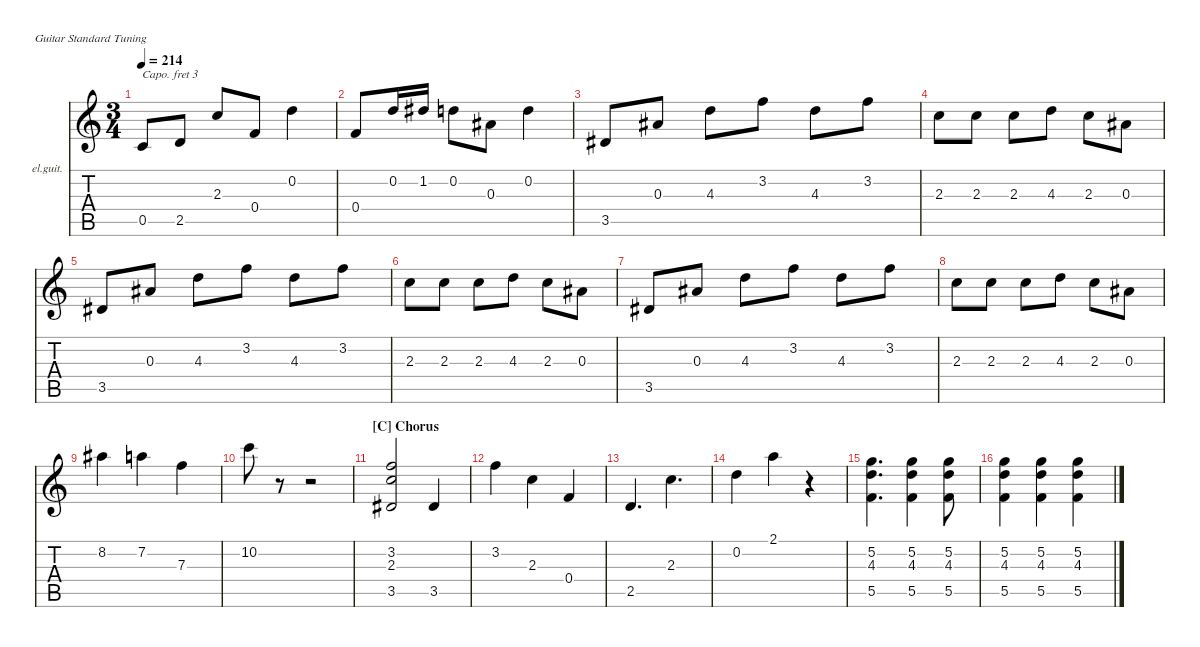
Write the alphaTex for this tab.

\hideDynamics
\bracketExtendMode nobrackets
\firstSystemTrackNameOrientation horizontal
\otherSystemsTrackNameOrientation horizontal
\track ("Clean Guitar" "el.guit.") {instrument electricguitarclean}
\staff {score tabs}
\capo 3
\tuning (E4 B3 G3 D3 A2 E2)
\ts (3 4)
\tempo 214
\clef g2
\ks aminor
0.5.8{dy mf beam Up} 2.5.8{beam Up} 2.3.8{beam Up} 0.4.8{beam Up} 0.2.4{beam Down} |
0.4.8{beam Up} 0.2.16{beam Up} 1.2{acc #}.16{beam Up} 0.2.8{beam Down} 0.3{acc #}.8{beam Down} 0.2.4{beam Down} |
3.5{acc #}.8{beam Up} 0.3{acc #}.8{beam Up} 4.3.8{beam Down} 3.2.8{beam Down} 4.3.8{beam Down} 3.2.8{beam Down} |
2.3.8{beam Down} 2.3.8{beam Down} 2.3.8{beam Down} 4.3.8{beam Down} 2.3.8{beam Down} 0.3{acc #}.8{beam Down} |
3.5{acc #}.8{beam Up} 0.3{acc #}.8{beam Up} 4.3.8{beam Down} 3.2.8{beam Down} 4.3.8{beam Down} 3.2.8{beam Down} |
2.3.8{beam Down} 2.3.8{beam Down} 2.3.8{beam Down} 4.3.8{beam Down} 2.3.8{beam Down} 0.3{acc #}.8{beam Down} |
3.5{acc #}.8{beam Up} 0.3{acc #}.8{beam Up} 4.3.8{beam Down} 3.2.8{beam Down} 4.3.8{beam Down} 3.2.8{beam Down} |
2.3.8{beam Down} 2.3.8{beam Down} 2.3.8{beam Down} 4.3.8{beam Down} 2.3.8{beam Down} 0.3{acc #}.8{beam Down} |
8.2{acc #}.4{beam Down} 7.2.4{beam Down} 7.3.4{beam Down} |
10.2.8{beam Down} r.8{beam Down} r.2{beam Down} |
\section ("C" "Chorus")
(3.5{acc #} 2.3 3.2).2{beam Up} 3.5{acc #}.4{beam Up} |
3.2.4{beam Down} 2.3.4{beam Down} 0.4.4{beam Up} |
2.5.4{d beam Up} 2.3.4{d beam Down} |
0.2.4{beam Down} 2.1.4{beam Down} r.4{beam Down} |
(5.5 4.3 5.2).4{d beam Down} (5.2 4.3 5.5).4{beam Down} (5.2 4.3 5.5).8{beam Down} |
(5.2 4.3 5.5).4{beam Down} (5.2 4.3 5.5).4{beam Down} (5.2 4.3 5.5).4{beam Down}
